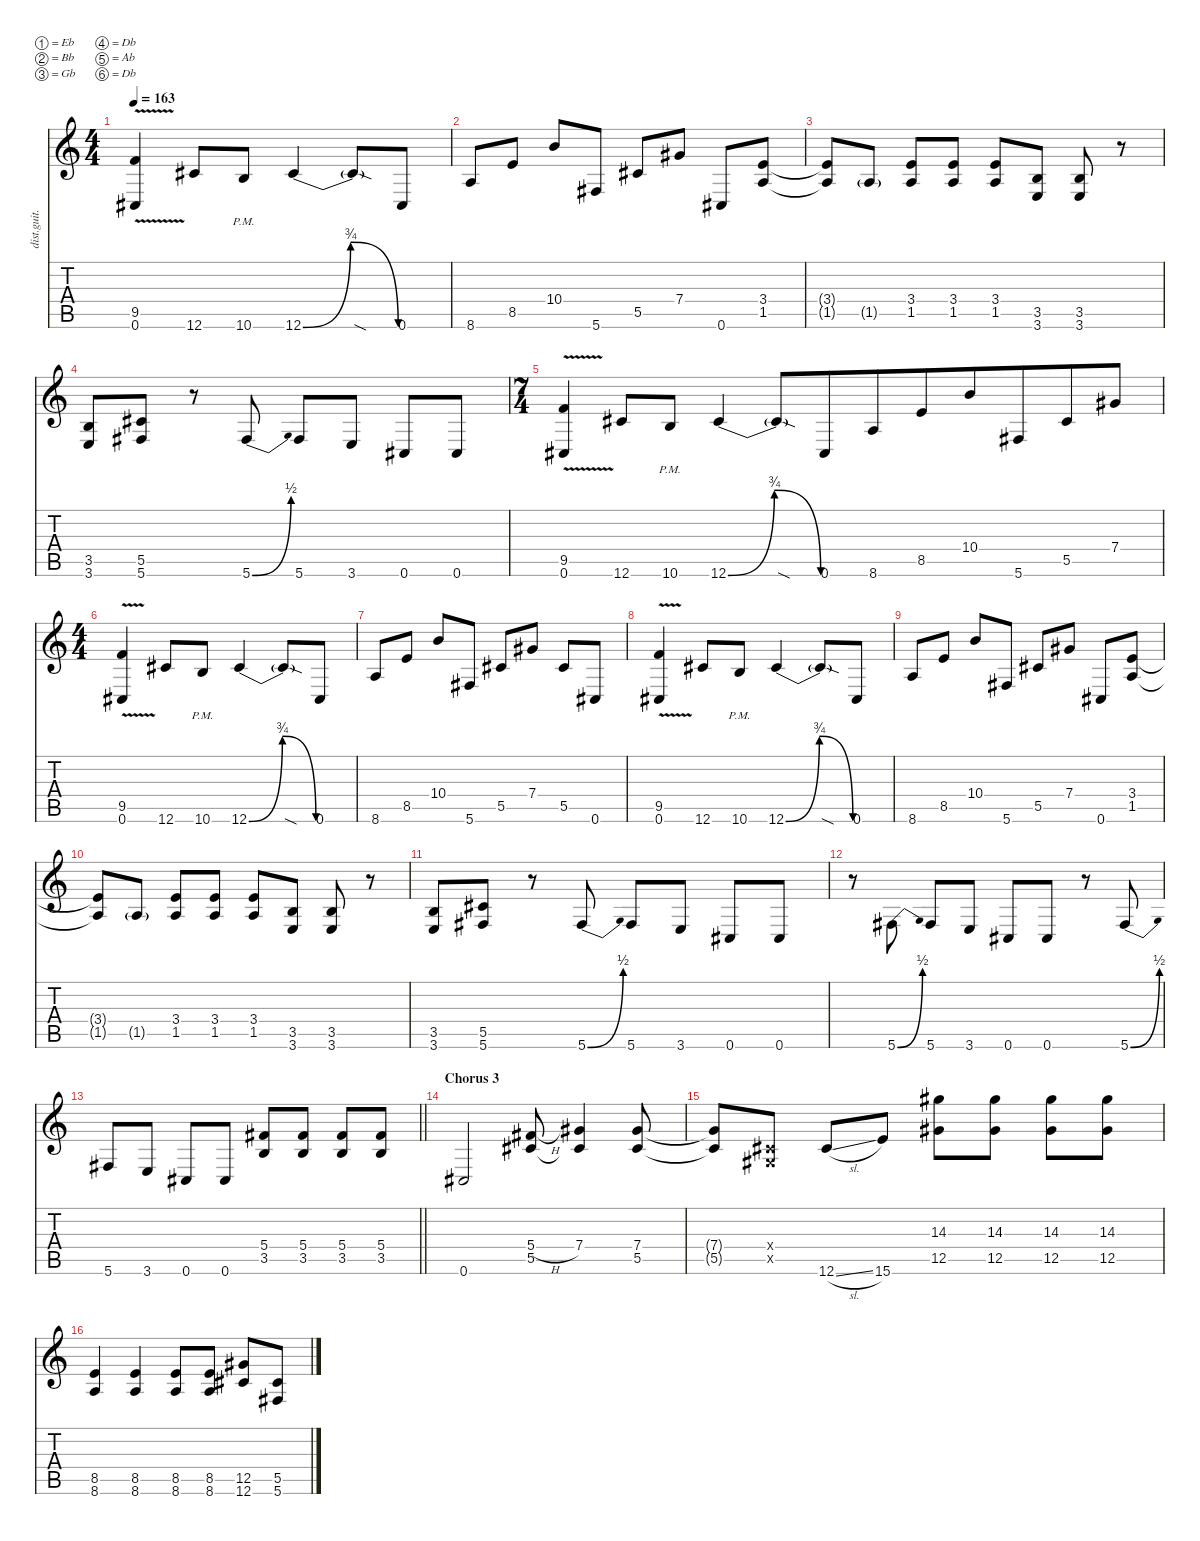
\defaultSystemsLayout 4
\hideDynamics
\bracketExtendMode nobrackets
\otherSystemsTrackNameOrientation horizontal
\track ("Rhythm Guitar L" "dist.guit.") {instrument distortionguitar}
\staff {score tabs}
\tuning (Eb4 Bb3 Gb3 Db3 Ab2 Db2)
\ts (4 4)
\tempo 163
\clef g2
\ks c
(9.5{v} 0.6{acc #}).4{dy f beam Up} 12.6{acc #}.8{beam Up} 10.6{pm}.8{beam Up} 12.6{be (bendrelease 0 0 30 3 30 3 60 0) acc #}.4{beam Up} 12.6{sod t acc #}.8{beam Up} 0.6{acc #}.8{beam Up} |
8.6.8{beam Up} 8.5.8{beam Up} 10.4.8{beam Up} 5.6{acc #}.8{beam Up} 5.5{acc #}.8{beam Up} 7.4{acc #}.8{beam Up} 0.6{acc #}.8{beam Up} (3.4 1.5).8{beam Up} |
(3.4{t} 1.5{t}).8{beam Up} 1.5{g}.8{dy mf beam Up} (3.4 1.5).8{dy f beam Up} (3.4 1.5).8{beam Up} (3.4 1.5).8{beam Up} (3.5 3.6).8{beam Up} (3.5 3.6).8{beam Up} r.8{beam Up} |
(3.5 3.6).8{beam Up} (5.5{acc #} 5.6{acc #}).8{beam Up} r.8{beam Up} 5.6{be (bend 0 0 30 2) acc #}.8{beam Up} 5.6{acc #}.8{beam Up} 3.6.8{beam Up} 0.6{acc #}.8{beam Up} 0.6{acc #}.8{beam Up} |
\ts (7 4)
\beaming (8 2 2 2 8)
(9.5{v} 0.6{acc #}).4{beam Up} 12.6{acc #}.8{beam Up} 10.6{pm}.8{beam Up} 12.6{be (bendrelease 0 0 30 3 30 3 60 0) acc #}.4{beam Up} 12.6{sod t acc #}.8{beam Up} 0.6{acc #}.8{beam Up} 8.6.8{beam Up} 8.5.8{beam Up} 10.4.8{beam Up} 5.6{acc #}.8{beam Up} 5.5{acc #}.8{beam Up} 7.4{acc #}.8{beam Up} |
\ts (4 4)
\beaming (8 2 2 2 2)
(9.5{v} 0.6{acc #}).4{beam Up} 12.6{acc #}.8{beam Up} 10.6{pm}.8{beam Up} 12.6{be (bendrelease 0 0 30 3 30 3 60 0) acc #}.4{beam Up} 12.6{sod t acc #}.8{beam Up} 0.6{acc #}.8{beam Up} |
8.6.8{beam Up} 8.5.8{beam Up} 10.4.8{beam Up} 5.6{acc #}.8{beam Up} 5.5{acc #}.8{beam Up} 7.4{acc #}.8{beam Up} 5.5{acc #}.8{beam Up} 0.6{acc #}.8{beam Up} |
(9.5{v} 0.6{acc #}).4{beam Up} 12.6{acc #}.8{beam Up} 10.6{pm}.8{beam Up} 12.6{be (bendrelease 0 0 30 3 30 3 60 0) acc #}.4{beam Up} 12.6{sod t acc #}.8{beam Up} 0.6{acc #}.8{beam Up} |
8.6.8{beam Up} 8.5.8{beam Up} 10.4.8{beam Up} 5.6{acc #}.8{beam Up} 5.5{acc #}.8{beam Up} 7.4{acc #}.8{beam Up} 0.6{acc #}.8{beam Up} (3.4 1.5).8{beam Up} |
(3.4{t} 1.5{t}).8{beam Up} 1.5{g}.8{dy mf beam Up} (3.4 1.5).8{dy f beam Up} (3.4 1.5).8{beam Up} (3.4 1.5).8{beam Up} (3.5 3.6).8{beam Up} (3.5 3.6).8{beam Up} r.8{beam Up} |
(3.5 3.6).8{beam Up} (5.5{acc #} 5.6{acc #}).8{beam Up} r.8{beam Up} 5.6{be (bend 0 0 30 2) acc #}.8{beam Up} 5.6{acc #}.8{beam Up} 3.6.8{beam Up} 0.6{acc #}.8{beam Up} 0.6{acc #}.8{beam Up} |
r.8{beam Down} 5.6{be (bend 0 0 30 2) acc #}.8{beam Up} 5.6{acc #}.8{beam Up} 3.6.8{beam Up} 0.6{acc #}.8{beam Up} 0.6{acc #}.8{beam Up} r.8{beam Up} 5.6{be (bend 0 0 30 2) acc #}.8{beam Up} |
\barLineRight lightlight
5.6{acc #}.8{beam Up} 3.6.8{beam Up} 0.6{acc #}.8{beam Up} 0.6{acc #}.8{beam Up} (5.4{acc #} 3.5).8{beam Up} (5.4{acc #} 3.5).8{beam Up} (5.4{acc #} 3.5).8{beam Up} (5.4{acc #} 3.5).8{beam Up} |
\section ("" "Chorus 3")
0.6{acc #}.2{beam Up} (5.4{h acc #} 5.5{acc #}).8{beam Up} (7.4{acc #} 5.5{t acc #}).4{beam Up} (7.4{acc #} 5.5{acc #}).8{beam Up} |
(7.4{t acc #} 5.5{t acc #}).8{beam Up} (0.4{x acc #} 0.5{x acc #}).8{beam Up} 12.6{sl acc #}.8{beam Up} 15.6.8{beam Up} (14.3{acc #} 12.5{acc #}).8{beam Down} (14.3{acc #} 12.5{acc #}).8{beam Down} (14.3{acc #} 12.5{acc #}).8{beam Down} (14.3{acc #} 12.5{acc #}).8{beam Down} |
(8.5 8.6).4{beam Up} (8.5 8.6).4{beam Up} (8.5 8.6).8{beam Up} (8.5 8.6).8{beam Up} (12.5{acc #} 12.6{acc #}).8{beam Up} (5.5{acc #} 5.6{acc #}).8{beam Up}
